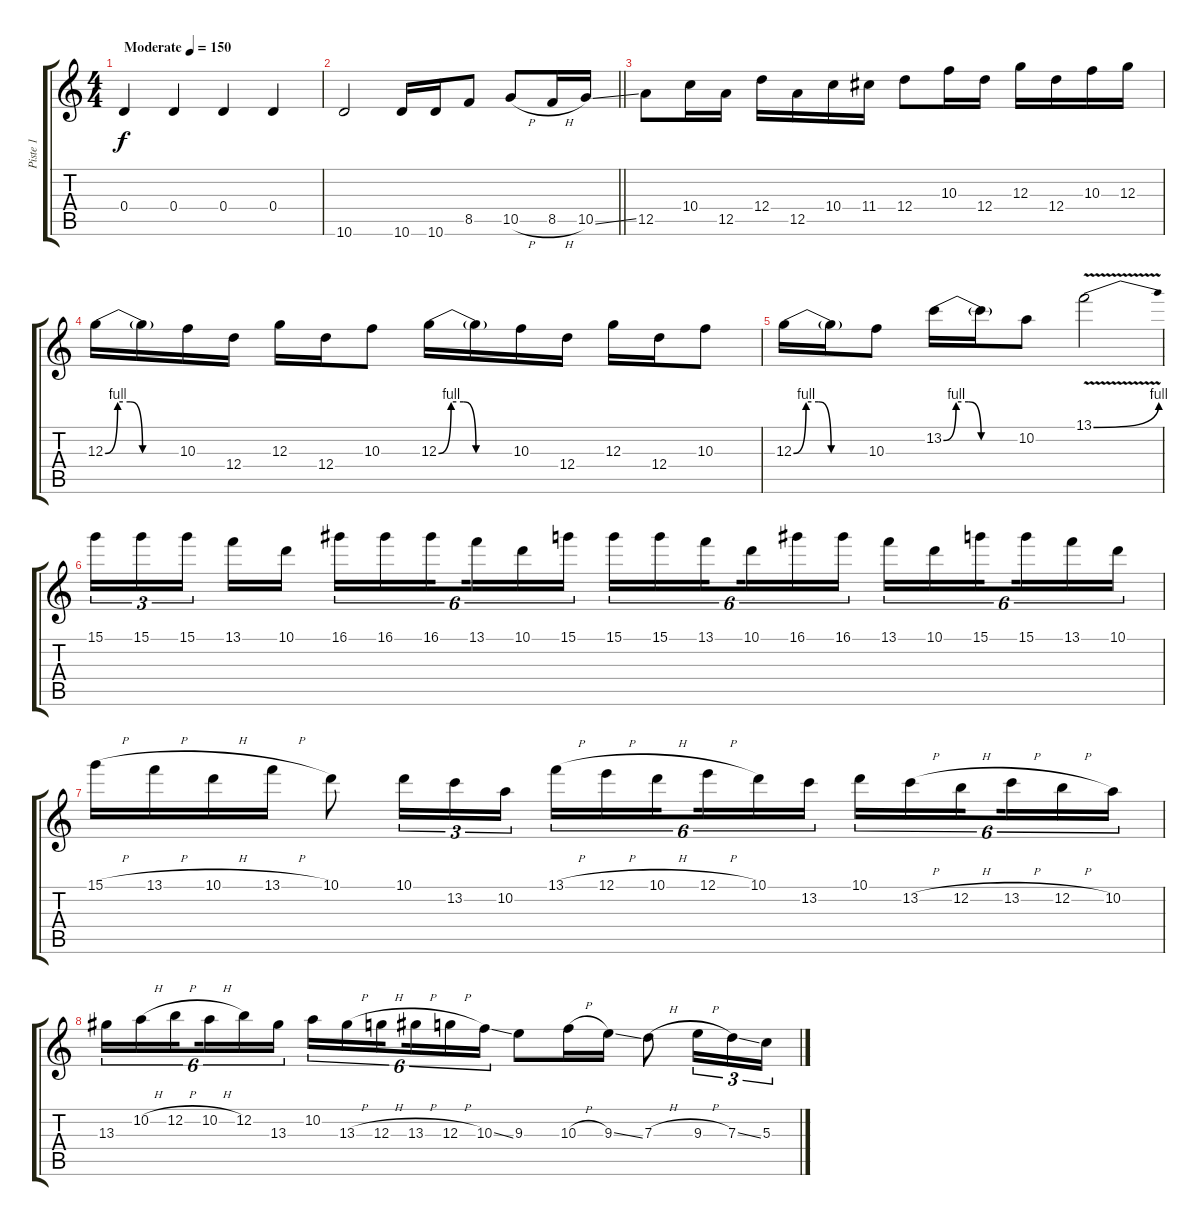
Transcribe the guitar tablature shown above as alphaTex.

\track ("Piste 1" "Piste 1") {instrument distortionguitar}
\staff {score tabs}
\tuning (E4 B3 G3 D3 A2 E2) {hide}
\ts (4 4)
\tempo (150 "Moderate")
\clef g2
\ks c
0.4.4{dy f instrument distortionguitar} 0.4.4 0.4.4 0.4.4 |
\barLineRight lightlight
10.6.2 10.6.16 10.6.16 8.5.8 10.5{h}.8 8.5{h}.16 10.5{ss}.16 |
12.5.8 10.4.16 12.5.16 12.4.16 12.5.16 10.4.16 11.4.16 12.4.8 10.3.16 12.4.16 12.3.16 12.4.16 10.3.16 12.3.16 |
12.3{be (custom 0 0 10 4 20 4 30 0 60 0)}.16 12.3{t}.16 10.3.16 12.4.16 12.3.16 12.4.16 10.3.8 12.3{be (custom 0 0 10 4 20 4 30 0 60 0)}.16 12.3{t}.16 10.3.16 12.4.16 12.3.16 12.4.16 10.3.8 |
12.3{be (custom 0 0 10 4 20 4 30 0 60 0)}.16 12.3{t}.16 10.3.8 13.2{be (custom 0 0 10 4 20 4 30 0 60 0)}.16 13.2{t}.16 10.2.8 13.1{be (bend 0 0 60 4) v}.2 |
15.1.16{tu (3 2)} 15.1.16{tu (3 2)} 15.1.16{tu (3 2) beam splitsecondary} 13.1.16 10.1.16 16.1.16{tu (6 4)} 16.1.16{tu (6 4)} 16.1.16{tu (6 4) beam splitsecondary} 13.1.16{tu (6 4)} 10.1.16{tu (6 4)} 15.1.16{tu (6 4)} 15.1.16{tu (6 4)} 15.1.16{tu (6 4)} 13.1.16{tu (6 4) beam splitsecondary} 10.1.16{tu (6 4)} 16.1.16{tu (6 4)} 16.1.16{tu (6 4)} 13.1.16{tu (6 4)} 10.1.16{tu (6 4)} 15.1.16{tu (6 4) beam splitsecondary} 15.1.16{tu (6 4)} 13.1.16{tu (6 4)} 10.1.16{tu (6 4)} |
15.1{h}.16 13.1{h}.16 10.1{h}.16 13.1{h}.16 10.1.8 10.1.16{tu (3 2)} 13.2.16{tu (3 2)} 10.2.16{tu (3 2)} 13.1{h}.16{tu (6 4)} 12.1{h}.16{tu (6 4)} 10.1{h}.16{tu (6 4) beam splitsecondary} 12.1{h}.16{tu (6 4)} 10.1.16{tu (6 4)} 13.2.16{tu (6 4)} 10.1.16{tu (6 4)} 13.2{h}.16{tu (6 4)} 12.2{h}.16{tu (6 4) beam splitsecondary} 13.2{h}.16{tu (6 4)} 12.2{h}.16{tu (6 4)} 10.2.16{tu (6 4)} |
13.3.16{tu (6 4)} 10.2{h}.16{tu (6 4)} 12.2{h}.16{tu (6 4) beam splitsecondary} 10.2{h}.16{tu (6 4)} 12.2.16{tu (6 4)} 13.3.16{tu (6 4)} 10.2.16{tu (6 4)} 13.3{h}.16{tu (6 4)} 12.3{h}.16{tu (6 4) beam splitsecondary} 13.3{h}.16{tu (6 4)} 12.3{h}.16{tu (6 4)} 10.3{ss}.16{tu (6 4)} 9.3.8 10.3{h}.16 9.3{ss}.16 7.3{h}.8 9.3{h}.16{tu (3 2)} 7.3{ss}.16{tu (3 2)} 5.3.16{tu (3 2)}
